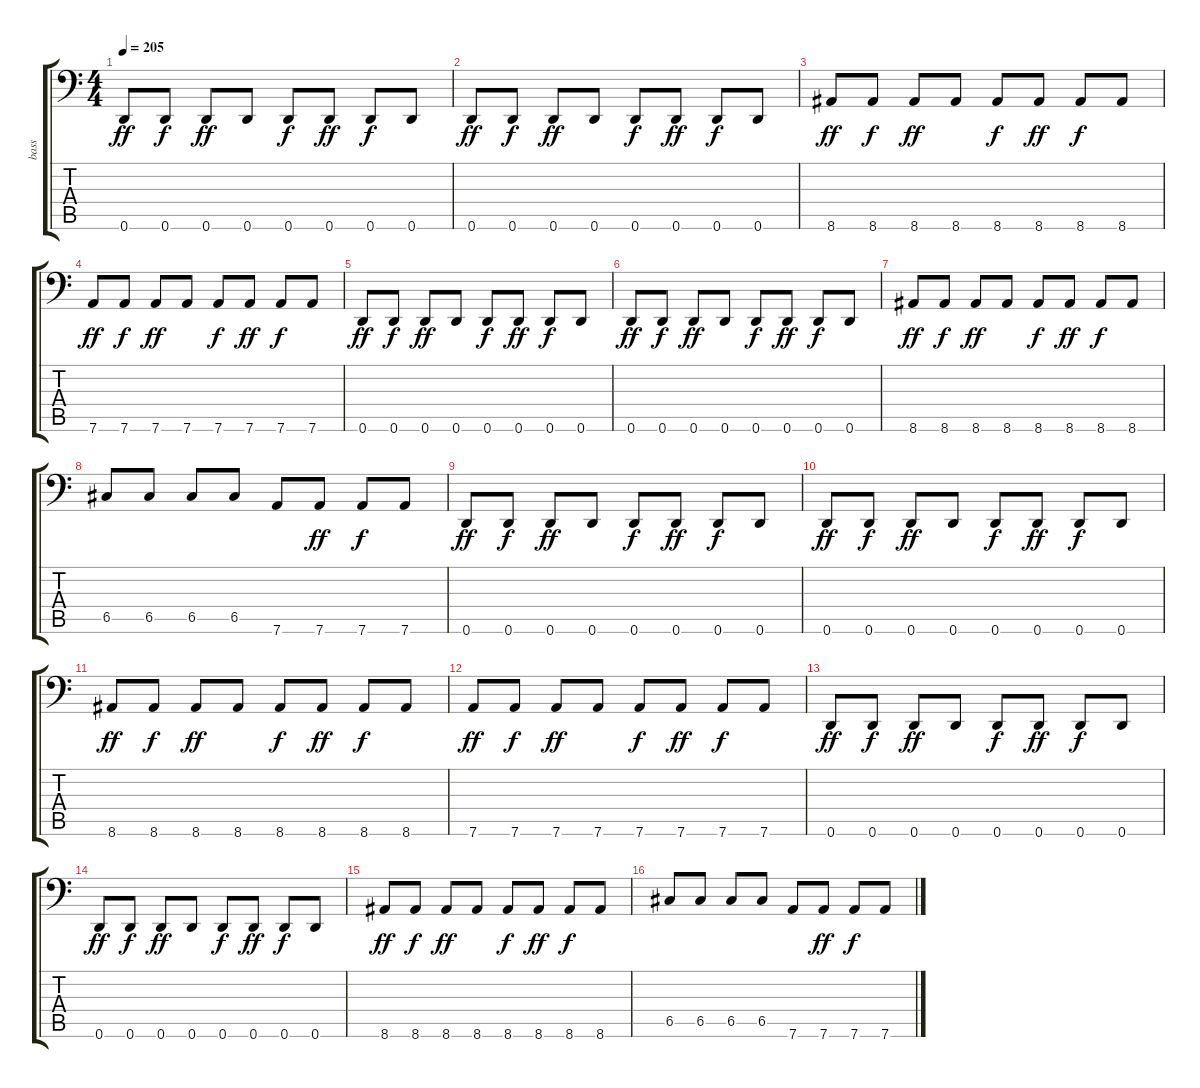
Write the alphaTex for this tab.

\track ("bass" "bass") {instrument electricbasspick}
\staff {score tabs}
\tuning (D3 A2 F2 C2 G1 D1) {hide}
\ts (4 4)
\tempo 205
\clef f4
\ks c
0.6.8{dy ff instrument electricbasspick} 0.6.8{dy f} 0.6.8{dy ff} 0.6.8 0.6.8{dy f} 0.6.8{dy ff} 0.6.8{dy f} 0.6.8 |
0.6.8{dy ff} 0.6.8{dy f} 0.6.8{dy ff} 0.6.8 0.6.8{dy f} 0.6.8{dy ff} 0.6.8{dy f} 0.6.8 |
8.6.8{dy ff} 8.6.8{dy f} 8.6.8{dy ff} 8.6.8 8.6.8{dy f} 8.6.8{dy ff} 8.6.8{dy f} 8.6.8 |
7.6.8{dy ff} 7.6.8{dy f} 7.6.8{dy ff} 7.6.8 7.6.8{dy f} 7.6.8{dy ff} 7.6.8{dy f} 7.6.8 |
0.6.8{dy ff} 0.6.8{dy f} 0.6.8{dy ff} 0.6.8 0.6.8{dy f} 0.6.8{dy ff} 0.6.8{dy f} 0.6.8 |
0.6.8{dy ff} 0.6.8{dy f} 0.6.8{dy ff} 0.6.8 0.6.8{dy f} 0.6.8{dy ff} 0.6.8{dy f} 0.6.8 |
8.6.8{dy ff} 8.6.8{dy f} 8.6.8{dy ff} 8.6.8 8.6.8{dy f} 8.6.8{dy ff} 8.6.8{dy f} 8.6.8 |
6.5.8 6.5.8 6.5.8 6.5.8 7.6.8 7.6.8{dy ff} 7.6.8{dy f} 7.6.8 |
0.6.8{dy ff} 0.6.8{dy f} 0.6.8{dy ff} 0.6.8 0.6.8{dy f} 0.6.8{dy ff} 0.6.8{dy f} 0.6.8 |
0.6.8{dy ff} 0.6.8{dy f} 0.6.8{dy ff} 0.6.8 0.6.8{dy f} 0.6.8{dy ff} 0.6.8{dy f} 0.6.8 |
8.6.8{dy ff} 8.6.8{dy f} 8.6.8{dy ff} 8.6.8 8.6.8{dy f} 8.6.8{dy ff} 8.6.8{dy f} 8.6.8 |
7.6.8{dy ff} 7.6.8{dy f} 7.6.8{dy ff} 7.6.8 7.6.8{dy f} 7.6.8{dy ff} 7.6.8{dy f} 7.6.8 |
0.6.8{dy ff} 0.6.8{dy f} 0.6.8{dy ff} 0.6.8 0.6.8{dy f} 0.6.8{dy ff} 0.6.8{dy f} 0.6.8 |
0.6.8{dy ff} 0.6.8{dy f} 0.6.8{dy ff} 0.6.8 0.6.8{dy f} 0.6.8{dy ff} 0.6.8{dy f} 0.6.8 |
8.6.8{dy ff} 8.6.8{dy f} 8.6.8{dy ff} 8.6.8 8.6.8{dy f} 8.6.8{dy ff} 8.6.8{dy f} 8.6.8 |
6.5.8 6.5.8 6.5.8 6.5.8 7.6.8 7.6.8{dy ff} 7.6.8{dy f} 7.6.8
